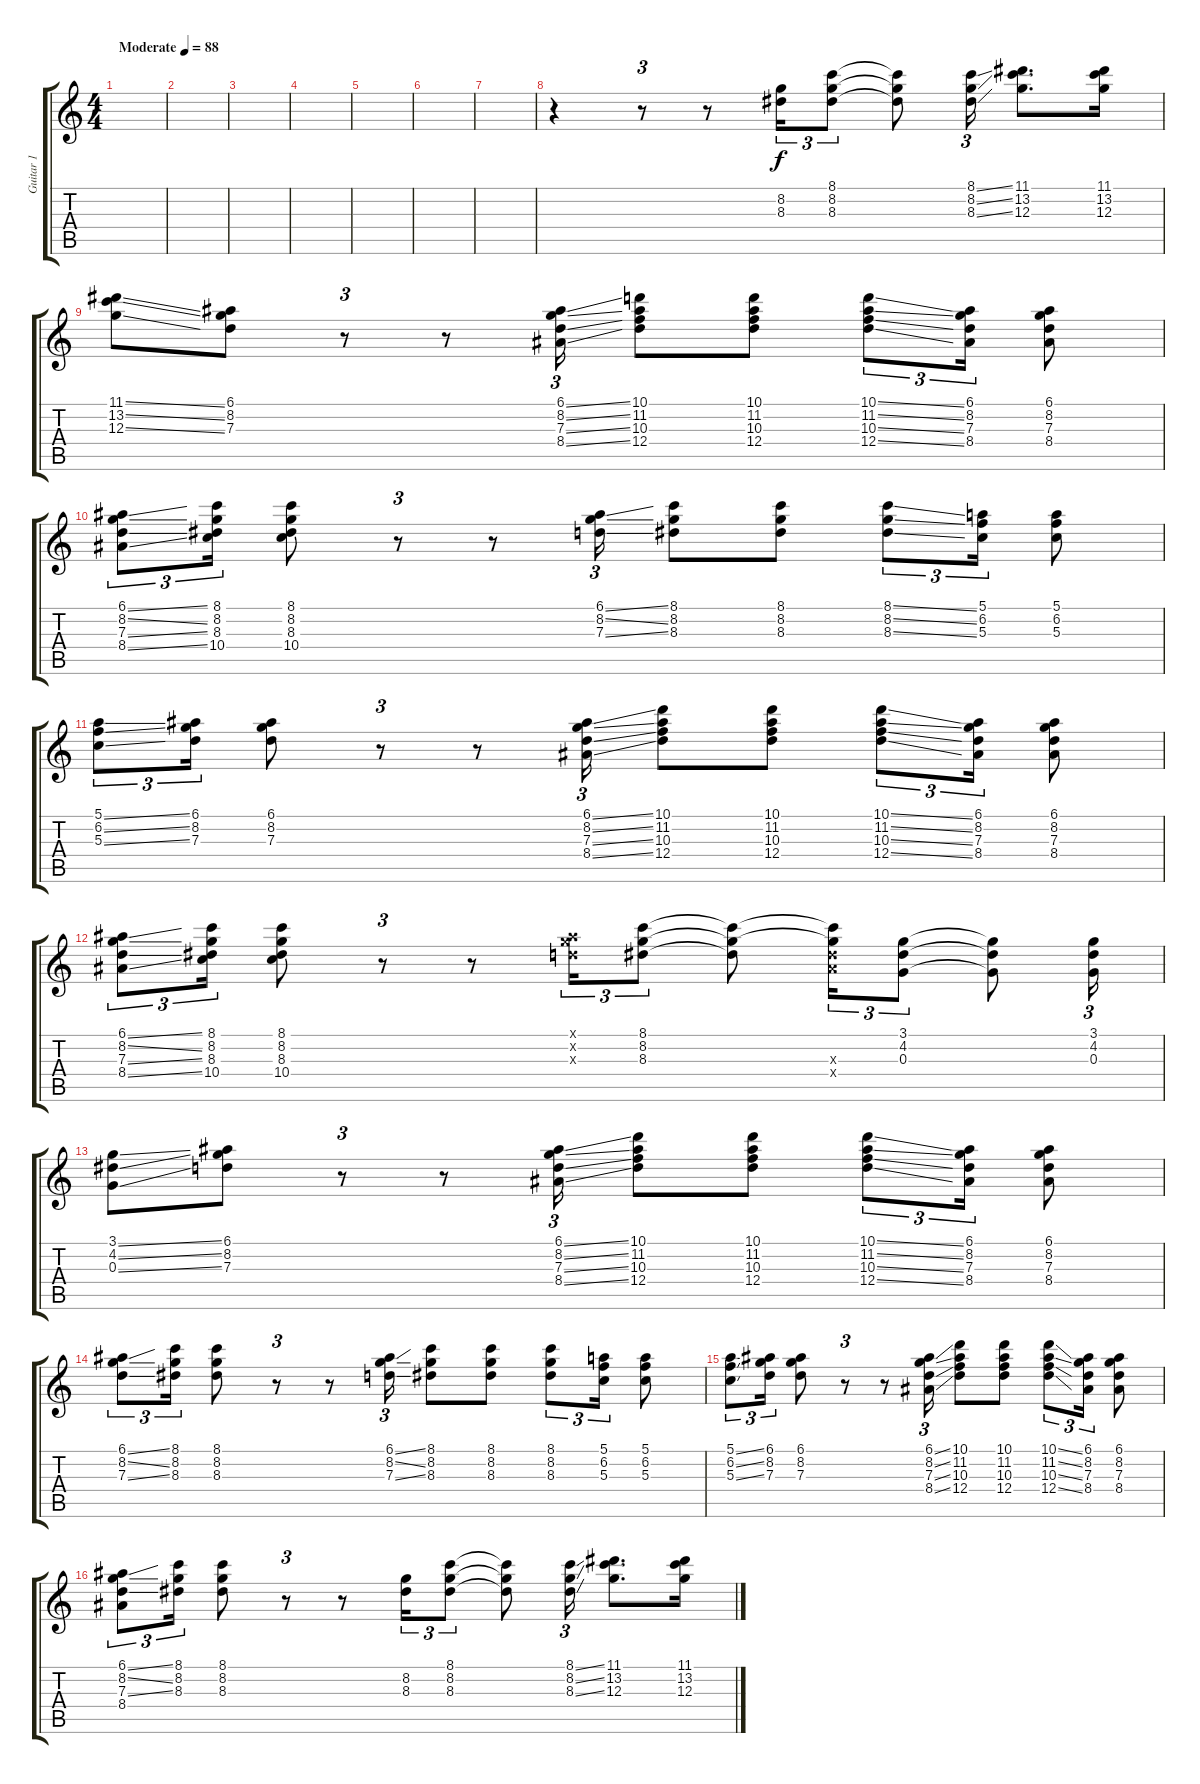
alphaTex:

\track ("Guitar 1" "Guitar 1") {instrument overdrivenguitar}
\staff {score tabs}
\tuning (E4 B3 G3 D3 A2 E2) {hide}
\ts (4 4)
\tempo (88 "Moderate")
\clef g2
\ks c
|
|
|
|
|
|
|
r.4 r.8{tu (3 2)} r.8 (8.2 8.3).16{tu (3 2)} (8.1 8.2 8.3).8{tu (3 2)} (8.1{t} 8.2{t} 8.3{t}).8 (8.1{ss} 8.2{ss} 8.3{ss}).16{tu (3 2)} (11.1 13.2 12.3).8{d} (11.1 13.2 12.3).16 |
(11.1{ss} 13.2{ss} 12.3{ss}).8 (6.1 8.2 7.3).8 r.8{tu (3 2)} r.8 (6.1{ss} 8.2{ss} 7.3{ss} 8.4{ss}).16{tu (3 2)} (10.1 11.2 10.3 12.4).8 (10.1 11.2 10.3 12.4).8 (10.1{ss} 11.2{ss} 10.3{ss} 12.4{ss}).8{tu (3 2)} (6.1 8.2 7.3 8.4).16{tu (3 2)} (6.1 8.2 7.3 8.4).8 |
(6.1{ss} 8.2{ss} 7.3{ss} 8.4{ss}).8{tu (3 2)} (8.1 8.2 8.3 10.4).16{tu (3 2)} (8.1 8.2 8.3 10.4).8 r.8{tu (3 2)} r.8 (6.1{ss} 8.2{ss} 7.3{ss}).16{tu (3 2)} (8.1 8.2 8.3).8 (8.1 8.2 8.3).8 (8.1{ss} 8.2{ss} 8.3{ss}).8{tu (3 2)} (5.1 6.2 5.3).16{tu (3 2)} (5.1 6.2 5.3).8 |
(5.1{ss} 6.2{ss} 5.3{ss}).8{tu (3 2)} (6.1 8.2 7.3).16{tu (3 2)} (6.1 8.2 7.3).8 r.8{tu (3 2)} r.8 (6.1{ss} 8.2{ss} 7.3{ss} 8.4{ss}).16{tu (3 2)} (10.1 11.2 10.3 12.4).8 (10.1 11.2 10.3 12.4).8 (10.1{ss} 11.2{ss} 10.3{ss} 12.4{ss}).8{tu (3 2)} (6.1 8.2 7.3 8.4).16{tu (3 2)} (6.1 8.2 7.3 8.4).8 |
(6.1{ss} 8.2{ss} 7.3{ss} 8.4{ss}).8{tu (3 2)} (8.1 8.2 8.3 10.4).16{tu (3 2)} (8.1 8.2 8.3 10.4).8 r.8{tu (3 2)} r.8 (6.1{x} 8.2{x} 7.3{x}).16{tu (3 2)} (8.1 8.2 8.3).8{tu (3 2)} (8.1{t} 8.2{t} 8.3{t}).8 (8.1{t} 8.2{t} 8.3{x} 8.4{x}).16{tu (3 2)} (3.1 4.2 0.3).8{tu (3 2)} (3.1{t} 4.2{t} 0.3{t}).8 (3.1 4.2 0.3).16{tu (3 2)} |
(3.1{ss} 4.2{ss} 0.3{ss}).8 (6.1 8.2 7.3).8 r.8{tu (3 2)} r.8 (6.1{ss} 8.2{ss} 7.3{ss} 8.4{ss}).16{tu (3 2)} (10.1 11.2 10.3 12.4).8 (10.1 11.2 10.3 12.4).8 (10.1{ss} 11.2{ss} 10.3{ss} 12.4{ss}).8{tu (3 2)} (6.1 8.2 7.3 8.4).16{tu (3 2)} (6.1 8.2 7.3 8.4).8 |
(6.1{ss} 8.2{ss} 7.3{ss}).8{tu (3 2)} (8.1 8.2 8.3).16{tu (3 2)} (8.1 8.2 8.3).8 r.8{tu (3 2)} r.8 (6.1{ss} 8.2{ss} 7.3{ss}).16{tu (3 2)} (8.1 8.2 8.3).8 (8.1 8.2 8.3).8 (8.1 8.2 8.3).8{tu (3 2)} (5.1 6.2 5.3).16{tu (3 2)} (5.1 6.2 5.3).8 |
(5.1{ss} 6.2{ss} 5.3{ss}).8{tu (3 2)} (6.1 8.2 7.3).16{tu (3 2)} (6.1 8.2 7.3).8 r.8{tu (3 2)} r.8 (6.1{ss} 8.2{ss} 7.3{ss} 8.4{ss}).16{tu (3 2)} (10.1 11.2 10.3 12.4).8 (10.1 11.2 10.3 12.4).8 (10.1{ss} 11.2{ss} 10.3{ss} 12.4{ss}).8{tu (3 2)} (6.1 8.2 7.3 8.4).16{tu (3 2)} (6.1 8.2 7.3 8.4).8 |
(6.1{ss} 8.2{ss} 7.3{ss} 8.4).8{tu (3 2)} (8.1 8.2 8.3).16{tu (3 2)} (8.1 8.2 8.3).8 r.8{tu (3 2)} r.8 (8.2 8.3).16{tu (3 2)} (8.1 8.2 8.3).8{tu (3 2)} (8.1{t} 8.2{t} 8.3{t}).8 (8.1{ss} 8.2{ss} 8.3{ss}).16{tu (3 2)} (11.1 13.2 12.3).8{d} (11.1 13.2 12.3).16
